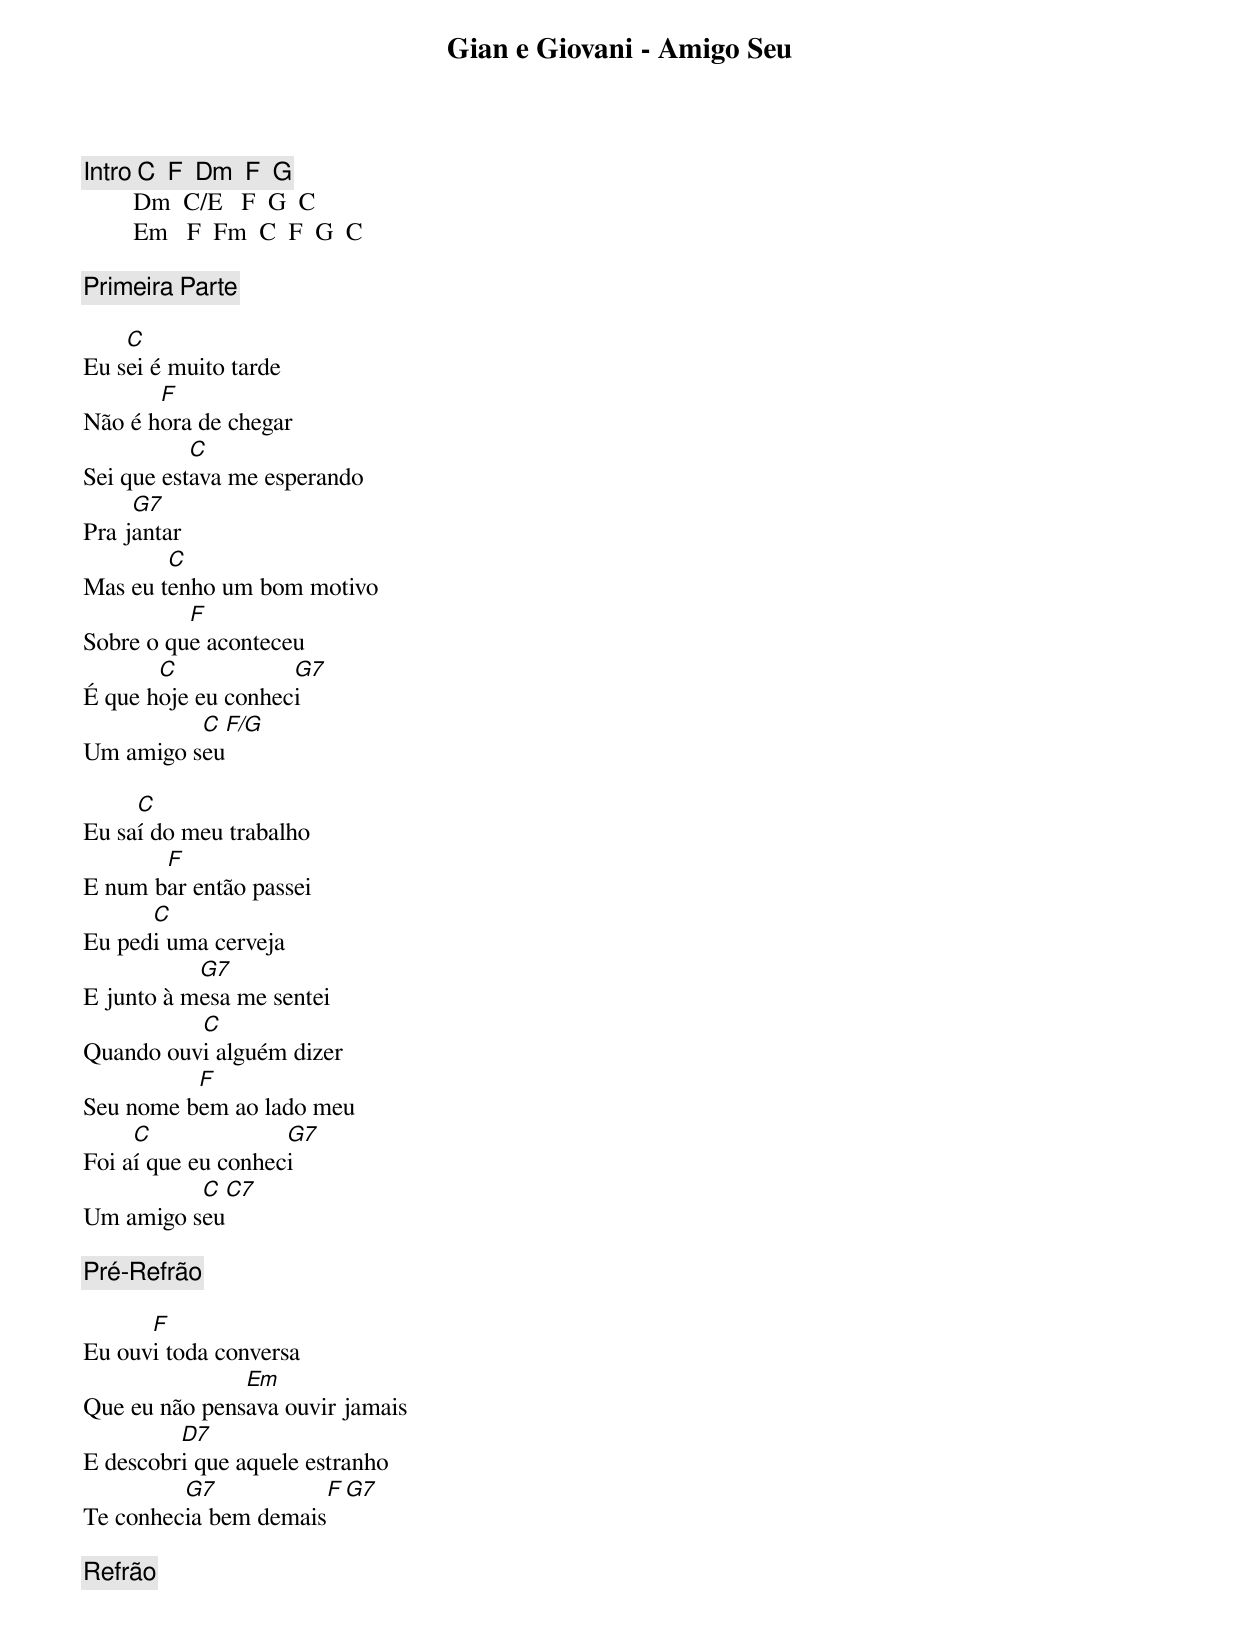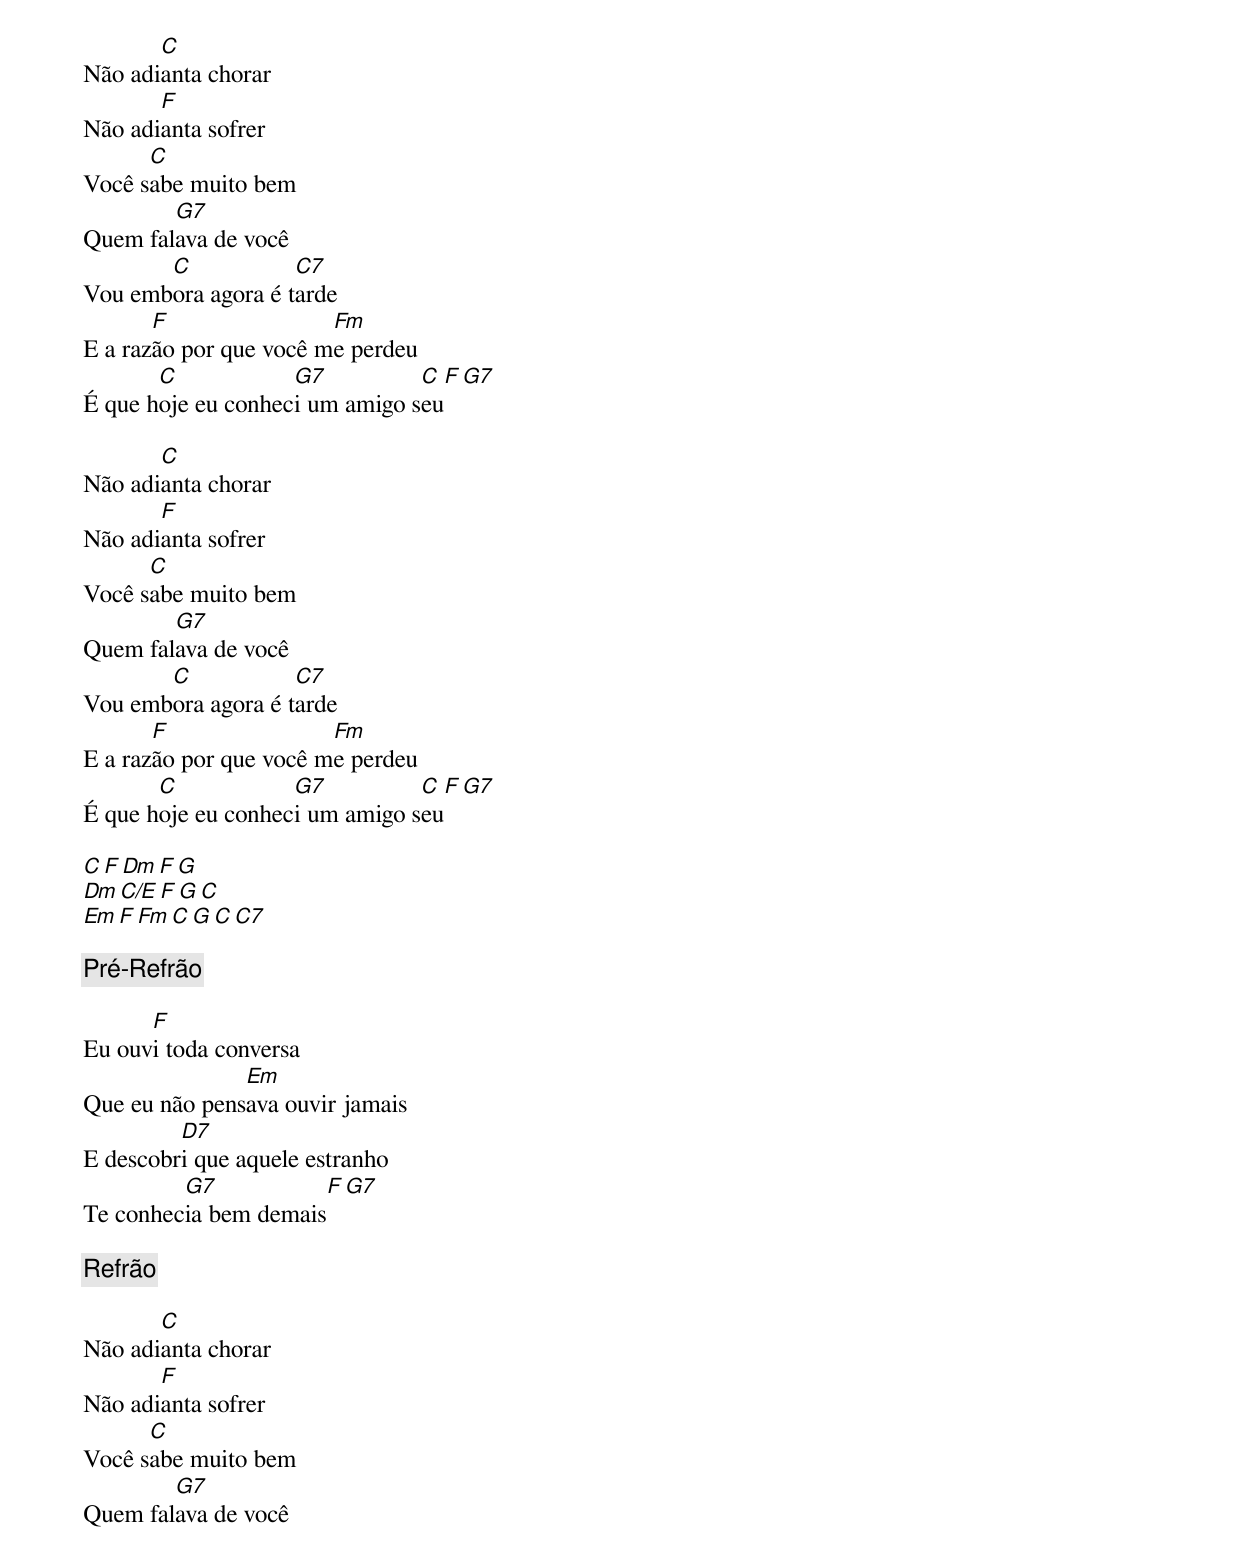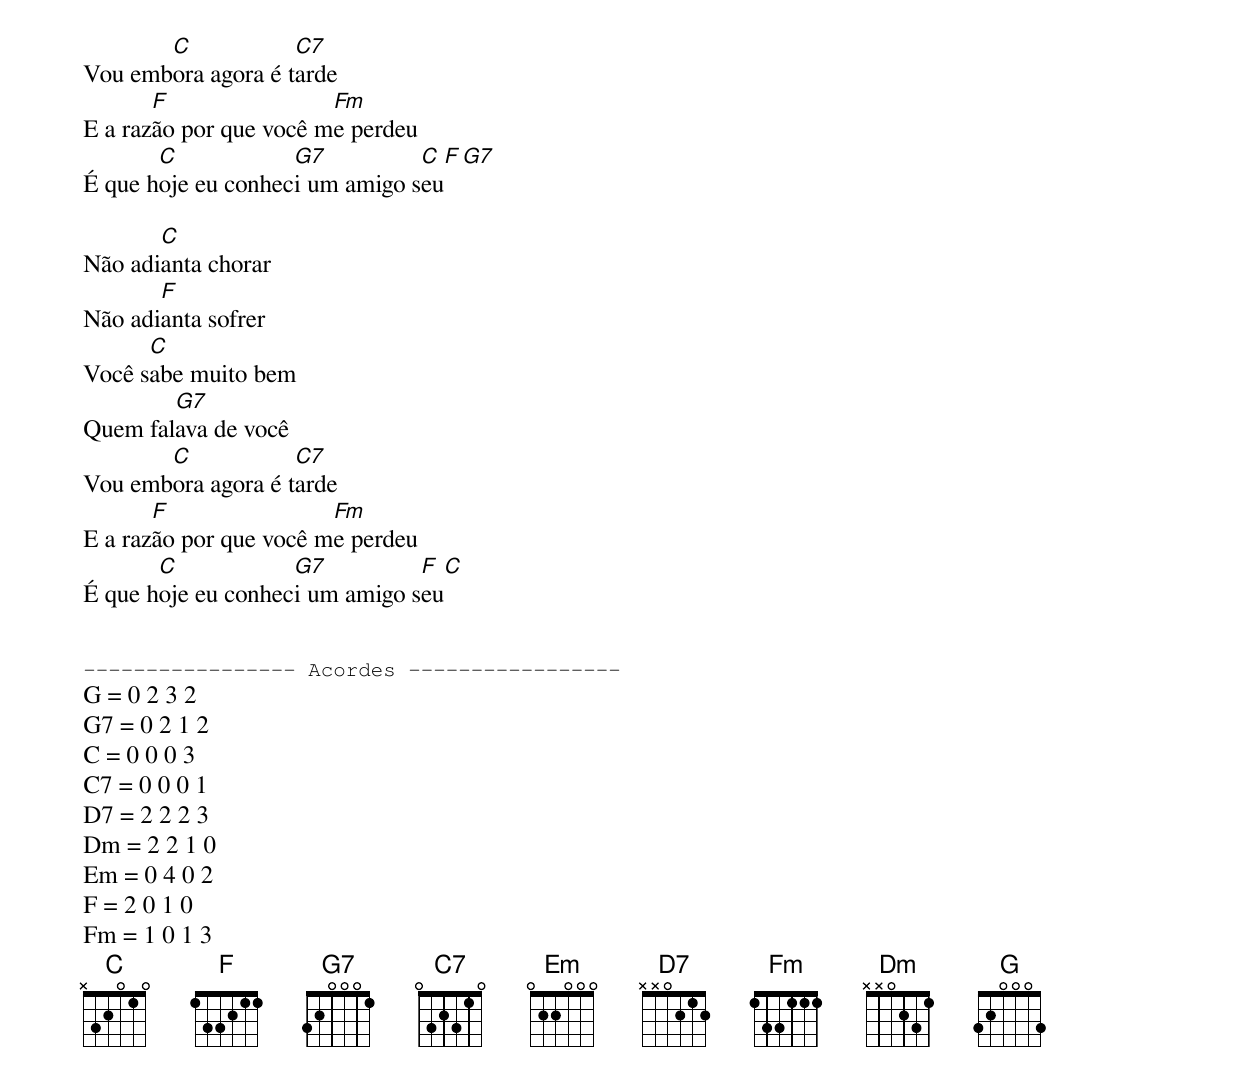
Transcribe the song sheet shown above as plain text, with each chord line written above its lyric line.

Gian e Giovani - Amigo Seu

[Intro] C  F  Dm  F  G
        Dm  C/E   F  G  C
        Em   F  Fm  C  F  G  C

[Primeira Parte]

    C
Eu sei é muito tarde
       F
Não é hora de chegar
           C
Sei que estava me esperando
     G7
Pra jantar
        C
Mas eu tenho um bom motivo
          F
Sobre o que aconteceu
       C            G7
É que hoje eu conheci
          C  F/G
Um amigo seu

     C
Eu saí do meu trabalho
       F
E num bar então passei
      C
Eu pedi uma cerveja
           G7
E junto à mesa me sentei
          C
Quando ouvi alguém dizer
          F
Seu nome bem ao lado meu
     C              G7
Foi aí que eu conheci
          C  C7
Um amigo seu

[Pré-Refrão]

      F
Eu ouvi toda conversa
               Em
Que eu não pensava ouvir jamais
         D7
E descobri que aquele estranho
         G7            F  G7
Te conhecia bem demais

[Refrão]

       C
Não adianta chorar
       F
Não adianta sofrer
      C
Você sabe muito bem
        G7
Quem falava de você
       C            C7
Vou embora agora é tarde
       F                Fm
E a razão por que você me perdeu
       C            G7          C  F  G7
É que hoje eu conheci um amigo seu

       C
Não adianta chorar
       F
Não adianta sofrer
      C
Você sabe muito bem
        G7
Quem falava de você
       C            C7
Vou embora agora é tarde
       F                Fm
E a razão por que você me perdeu
       C            G7          C  F  G7
É que hoje eu conheci um amigo seu

 C  F  Dm  F  G
        Dm  C/E   F  G  C
        Em   F  Fm  C  G  C  C7

[Pré-Refrão]

      F
Eu ouvi toda conversa
               Em
Que eu não pensava ouvir jamais
         D7
E descobri que aquele estranho
         G7            F  G7
Te conhecia bem demais

[Refrão]

       C
Não adianta chorar
       F
Não adianta sofrer
      C
Você sabe muito bem
        G7
Quem falava de você
       C            C7
Vou embora agora é tarde
       F                Fm
E a razão por que você me perdeu
       C            G7          C  F  G7
É que hoje eu conheci um amigo seu

       C
Não adianta chorar
       F
Não adianta sofrer
      C
Você sabe muito bem
        G7
Quem falava de você
       C            C7
Vou embora agora é tarde
       F                Fm
E a razão por que você me perdeu
       C            G7          F  C
É que hoje eu conheci um amigo seu


----------------- Acordes -----------------
G = 0 2 3 2
G7 = 0 2 1 2
C = 0 0 0 3
C7 = 0 0 0 1
D7 = 2 2 2 3
Dm = 2 2 1 0
Em = 0 4 0 2
F = 2 0 1 0
Fm = 1 0 1 3
